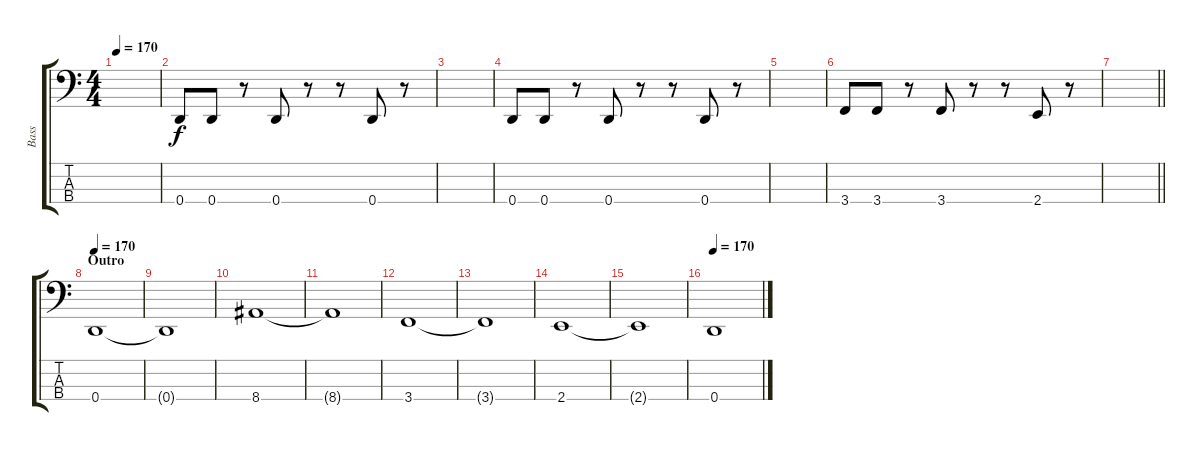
\track ("Bass" "Bass") {instrument electricbassfinger}
\staff {score tabs}
\tuning (G2 D2 A1 D1) {hide}
\ts (4 4)
\tempo 170
\clef f4
\ks c
|
0.4.8 0.4.8 r.8 0.4.8 r.8 r.8 0.4.8 r.8 |
|
0.4.8 0.4.8 r.8 0.4.8 r.8 r.8 0.4.8 r.8 |
|
3.4.8 3.4.8 r.8 3.4.8 r.8 r.8 2.4.8 r.8 |
\barLineRight lightlight
|
\section ("" "Outro")
\tempo 170
0.4.1 |
0.4{t}.1 |
8.4.1 |
8.4{t}.1 |
3.4.1 |
3.4{t}.1 |
2.4.1 |
2.4{t}.1 |
\tempo 170
0.4.1
